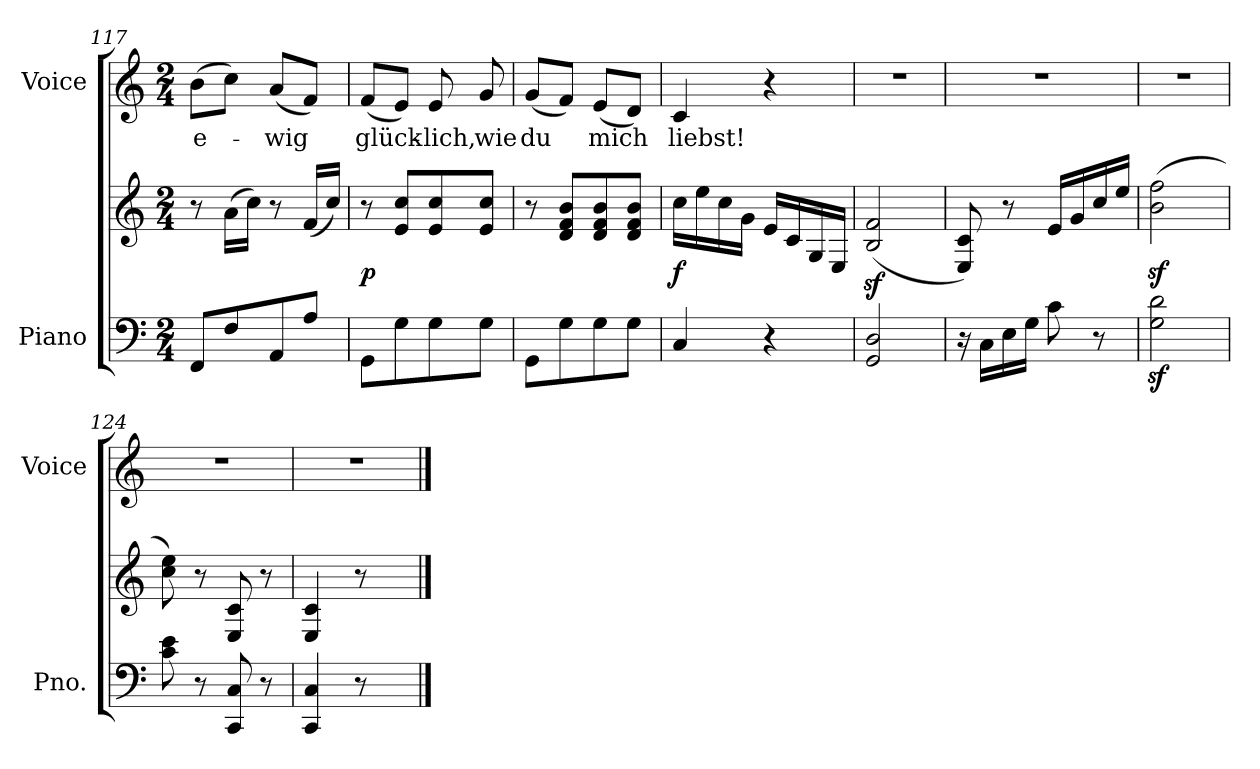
**kern	**kern	**dynam	**kern	**text
*part2	*part2	*part2	*part1	*part1
*staff3	*staff2	*staff2/3	*staff1	*staff1
*I"Piano	*	*	*I"Voice	*
*I'Pno.	*	*	*I'Voice	*
*clefF4	*clefG2	*	*clefG2	*
*k[]	*k[]	*	*k[]	*
*C:	*C:	*	*C:	*
*M2/4	*M2/4	*	*M2/4	*
=117	=117	=117	=117	=117
!	!	!	!	!LO:LY:b:color=#000000
8FFi/L	8r	.	(8bi\L	e-
8Fi/	(16ai\LL	.	8cci\J)	.
.	16cci\JJ)	.	.	.
!	!	!	!	!LO:LY:b:color=#000000
8AAi/	8r	.	(8ai/L	-wig
8Ai/J	(16fi/LL	.	8fi/J)	.
.	16cci/JJ)	.	.	.
=118	=118	=118	=118	=118
!	!	!	!	!LO:LY:b:color=#000000
8GGi\L	8r	p	(8fi/L	glück-
8Gi\	8ei/ 8cciL	.	8ei/J)	.
!	!	!	!	!LO:LY:b:color=#000000
8Gi\	8ei/ 8cci	.	8ei/	-lich,
!	!	!	!	!LO:LY:b:color=#000000
8Gi\J	8ei/ 8cciJ	.	8gi/	wie
=119	=119	=119	=119	=119
!	!	!	!	!LO:LY:b:color=#000000
8GGi\L	8r	.	(8gi/L	du
8Gi\	8di/ 8fi 8biL	.	8fi/J)	.
!	!	!	!	!LO:LY:b:color=#000000
8Gi\	8di/ 8fi 8bi	.	(8ei/L	mich
8Gi\J	8di/ 8fi 8biJ	.	8di/J)	.
!!LO:LB:g=z
=120	=120	=120	=120	=120
!	!	!	!	!LO:LY:b:color=#000000
4Ci/	16cci\LL	f	4ci/	liebst!
.	16eei\	.	.	.
.	16cci\	.	.	.
.	16gi\JJ	.	.	.
4r	16ei/LL	.	4r	.
.	16ci/	.	.	.
.	16Gi/	.	.	.
.	16Ei/JJ	.	.	.
=121	=121	=121	=121	=121
!	!	!	!LO:N:vis=1	!
2GGi/ 2Di	(2Bi/z 2fiz	.	2r	.
=122	=122	=122	=122	=122
!	!	!	!LO:N:vis=1	!
16r	8Ei/ 8ci)	.	2r	.
16Ci\LL	.	.	.	.
16Ei\	8r	.	.	.
16Gi\JJ	.	.	.	.
8ci\	16ei/LL	.	.	.
.	16gi/	.	.	.
8r	16cci/	.	.	.
.	16eei/JJ	.	.	.
=123	=123	=123	=123	=123
!	!	!	!LO:N:vis=1	!
2Gi\z 2diz	(2bi\z 2ffiz	.	2r	.
=124	=124	=124	=124	=124
!	!	!	!LO:N:vis=1	!
8ci\ 8ei	8cci\ 8eei)	.	2r	.
8r	8r	.	.	.
8CCi/ 8Ci	8Ei/ 8ci	.	.	.
8r	8r	.	.	.
=125	=125	=125	=125	=125
!	!	!	!LO:N:vis=1	!
4CCi/ 4Ci	4Ei/ 4ci	.	2r	.
8r	8r	.	.	.
8ryy	8ryy	.	.	.
==	==	==	==	==
*-	*-	*-	*-	*-
